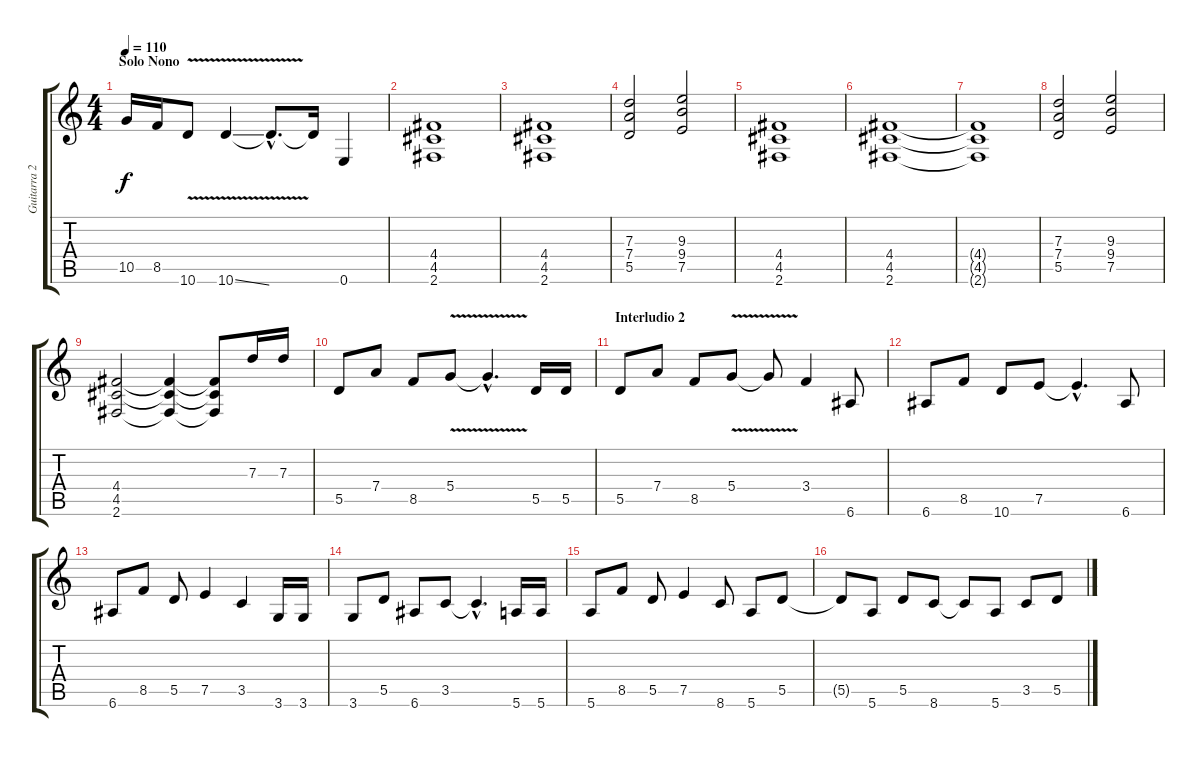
\track ("Guitarra 2" "Guitarra 2") {instrument distortionguitar}
\staff {score tabs}
\tuning (E4 B3 G3 D3 A2 E2) {hide}
\ts (4 4)
\section ("" "Solo Nono")
\tempo 110
\clef g2
\ks c
10.5.16{dy f} 8.5.16 10.6{v}.8 10.6{v ss}.4 10.6{hac t}.8{d} 10.6{t}.16 0.6.4 |
(4.4 4.5 2.6).1 |
(4.4 4.5 2.6).1 |
(7.3 7.4 5.5).2 (9.3 9.4 7.5).2 |
(4.4 4.5 2.6).1 |
(4.4 4.5 2.6).1 |
(4.4{t} 4.5{t} 2.6{t}).1 |
(7.3 7.4 5.5).2 (9.3 9.4 7.5).2 |
(4.4 4.5 2.6).2 (4.4{t} 4.5{t} 2.6{t}).4 (4.4{t} 4.5{t} 2.6{t}).8 7.3.16 7.3.16 |
5.5.8 7.4.8 8.5.8 5.4{v}.8 5.4{hac t}.4{d} 5.5.16 5.5.16 |
\section ("" "Interludio 2")
5.5.8 7.4.8 8.5.8 5.4{v}.8 5.4{t}.8 3.4.4 6.6.8 |
6.6.8 8.5.8 10.6.8 7.5.8 7.5{hac t}.4{d} 6.6.8 |
6.6.8 8.5.8 5.5.8 7.5.4 3.5.4 3.6.16 3.6.16 |
3.6.8 5.5.8 6.6.8 3.5.8 3.5{hac t}.4{d} 5.6.16 5.6.16 |
5.6.8 8.5.8 5.5.8 7.5.4 8.6.8 5.6.8 5.5.8 |
5.5{t}.8 5.6.8 5.5.8 8.6.8 8.6{t}.8 5.6.8 3.5.8 5.5.8
